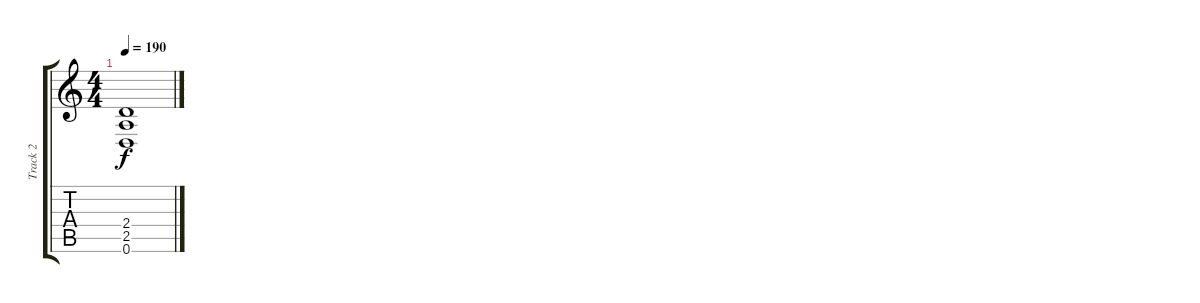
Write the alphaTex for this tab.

\track ("Track 2" "Track 2") {instrument distortionguitar}
\staff {score tabs}
\tuning (D4 A3 F3 C3 G2 D2) {hide}
\ts (4 4)
\tempo 190
\clef g2
\ks c
(2.4 2.5 0.6).1{dy f}
